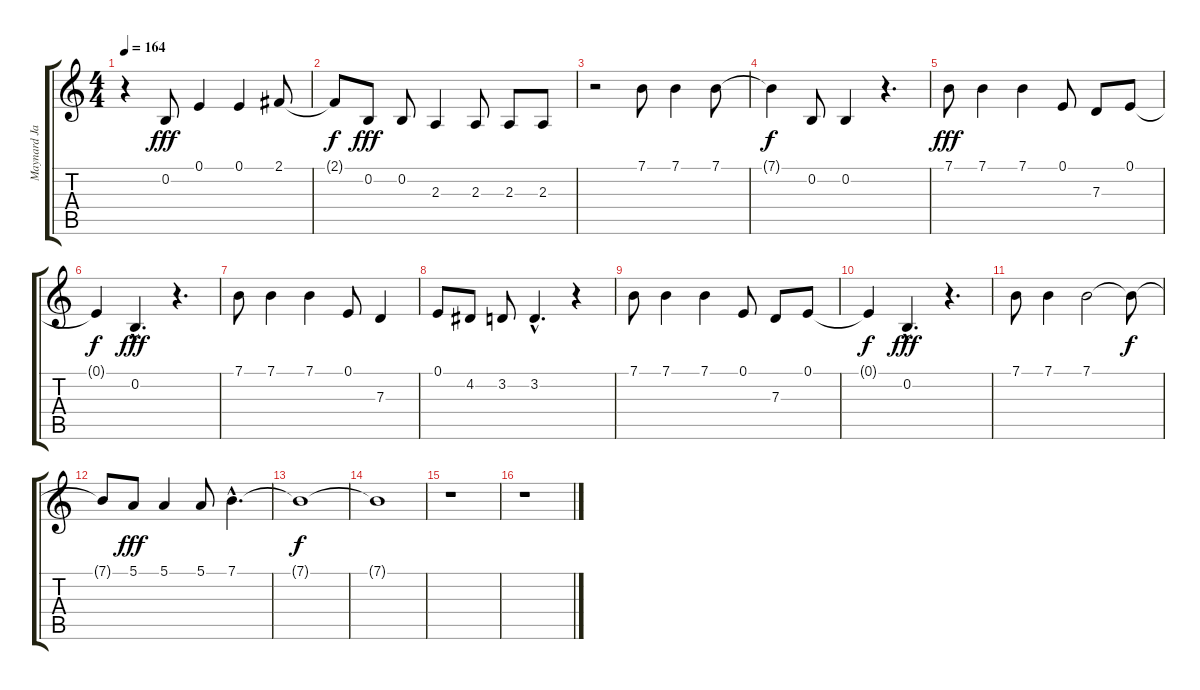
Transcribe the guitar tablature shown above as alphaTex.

\track ("Maynard James Keenan" "Maynard Ja") {instrument lead2sawtooth}
\staff {score tabs}
\tuning (E4 B3 G3 D3 A2 E2) {hide}
\ts (4 4)
\tempo 164
\clef g2
\ks c
r.4{dy f} 0.2.8{dy fff} 0.1.4 0.1.4 2.1.8 |
2.1{t}.8{dy f} 0.2.8{dy fff} 0.2.8 2.3.4 2.3.8 2.3.8 2.3.8 |
r.2 7.1.8 7.1.4 7.1.8 |
7.1{t}.4{dy f} 0.2.8 0.2.4 r.4{d} |
7.1.8{dy fff} 7.1.4 7.1.4 0.1.8 7.3.8 0.1.8 |
0.1{t}.4{dy f} 0.2{hac}.4{d dy fff} r.4{d} |
7.1.8 7.1.4 7.1.4 0.1.8 7.3.4 |
0.1.8 4.2.8 3.2.8 3.2{hac}.4{d} r.4 |
7.1.8 7.1.4 7.1.4 0.1.8 7.3.8 0.1.8 |
0.1{t}.4{dy f} 0.2{hac}.4{d dy fff} r.4{d} |
7.1.8 7.1.4 7.1.2 7.1{t}.8{dy f} |
7.1{t}.8 5.1.8{dy fff} 5.1.4 5.1.8 7.1{hac}.4{d} |
7.1{t}.1{dy f} |
7.1{t}.1 |
r.1 |
r.1
